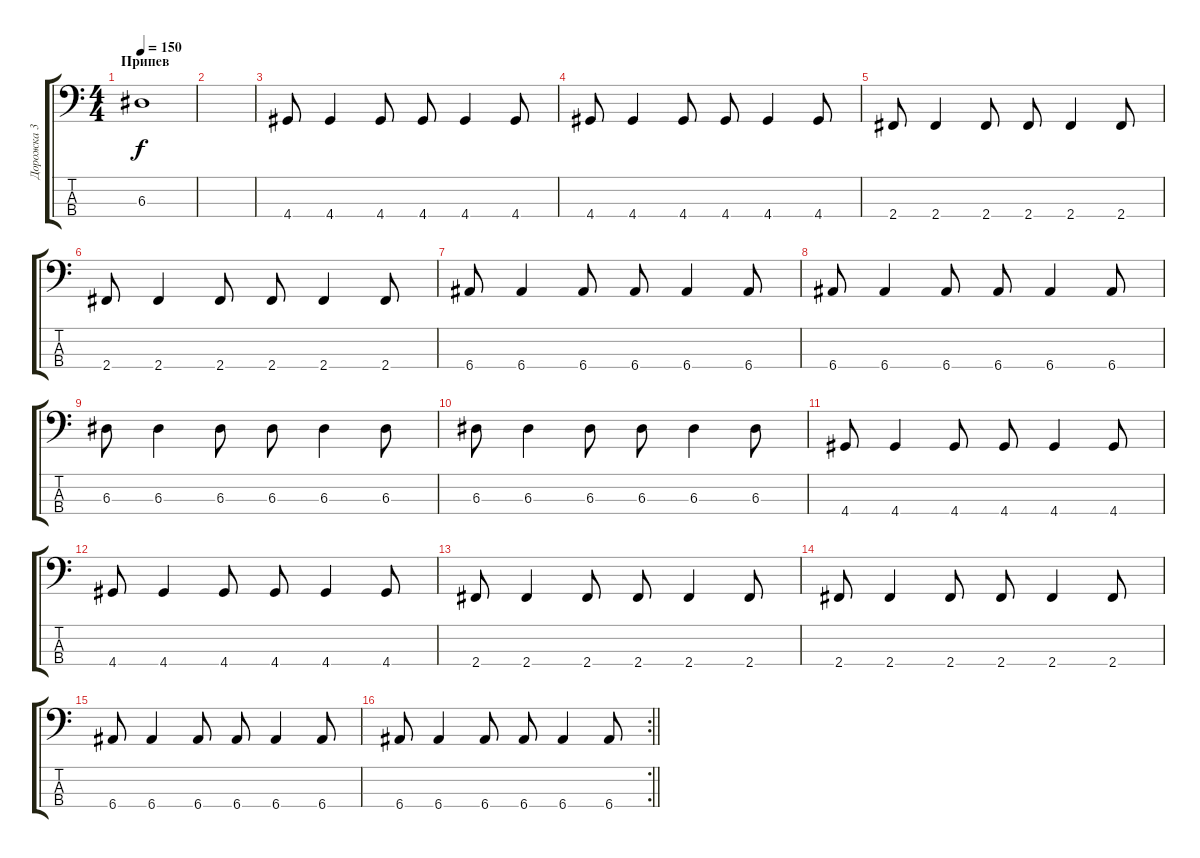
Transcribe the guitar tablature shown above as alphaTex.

\track ("Дорожка 3" "Дорожка 3") {instrument electricbasspick}
\staff {score tabs}
\tuning (G2 D2 A1 E1) {hide}
\ts (4 4)
\section ("" "Припев")
\tempo 150
\clef f4
\ks c
6.3.1{dy f} |
|
4.4.8 4.4.4 4.4.8 4.4.8 4.4.4 4.4.8 |
4.4.8 4.4.4 4.4.8 4.4.8 4.4.4 4.4.8 |
2.4.8 2.4.4 2.4.8 2.4.8 2.4.4 2.4.8 |
2.4.8 2.4.4 2.4.8 2.4.8 2.4.4 2.4.8 |
6.4.8 6.4.4 6.4.8 6.4.8 6.4.4 6.4.8 |
6.4.8 6.4.4 6.4.8 6.4.8 6.4.4 6.4.8 |
6.3.8 6.3.4 6.3.8 6.3.8 6.3.4 6.3.8 |
6.3.8 6.3.4 6.3.8 6.3.8 6.3.4 6.3.8 |
4.4.8 4.4.4 4.4.8 4.4.8 4.4.4 4.4.8 |
4.4.8 4.4.4 4.4.8 4.4.8 4.4.4 4.4.8 |
2.4.8 2.4.4 2.4.8 2.4.8 2.4.4 2.4.8 |
2.4.8 2.4.4 2.4.8 2.4.8 2.4.4 2.4.8 |
6.4.8 6.4.4 6.4.8 6.4.8 6.4.4 6.4.8 |
\rc 2
\barLineRight lightlight
6.4.8 6.4.4 6.4.8 6.4.8 6.4.4 6.4.8
